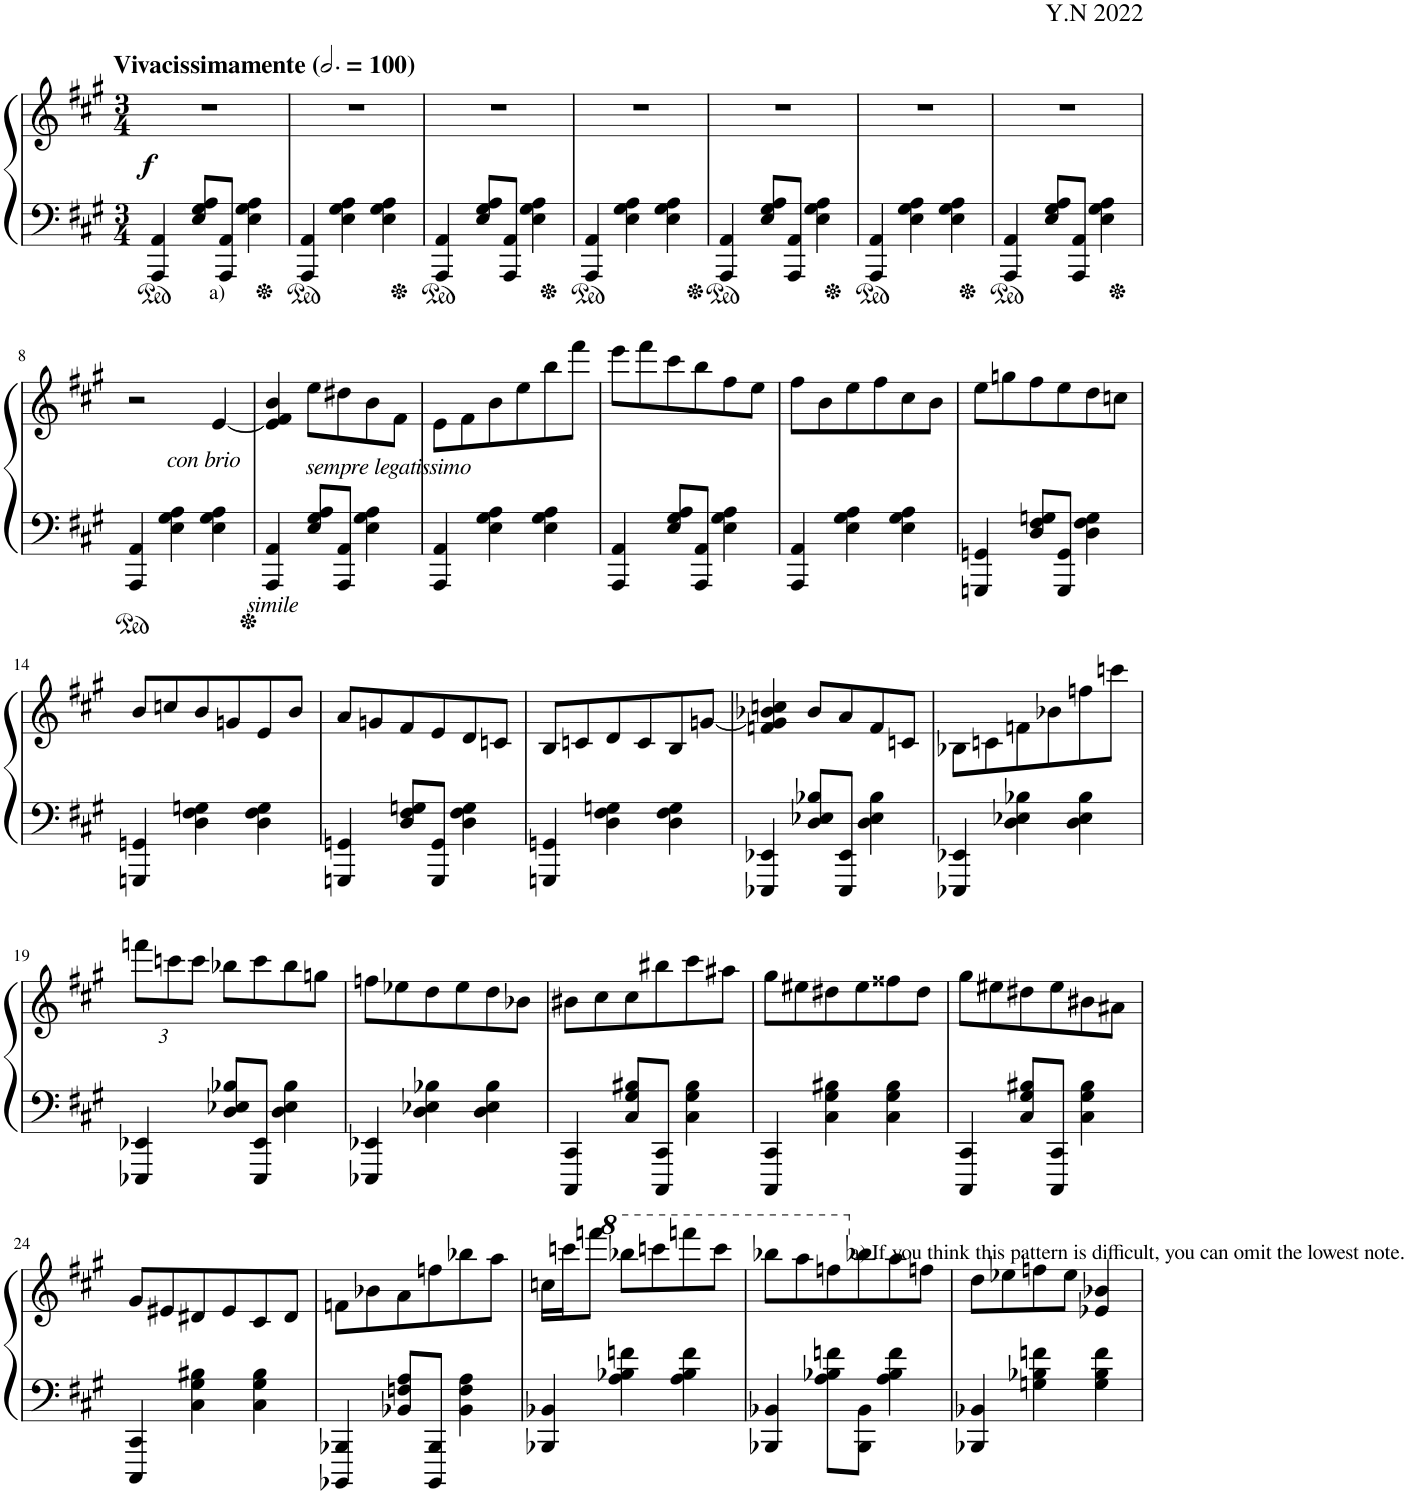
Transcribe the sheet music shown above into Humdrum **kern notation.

**kern	**kern	**dynam
*part1	*part1	*part1
*staff2	*staff1	*staff1/2
*I"Piano	*	*
*I'Pno.	*	*
*clefF4	*clefG2	*
*k[f#c#g#]	*k[f#c#g#]	*
*M3/4	*M3/4	*
*MM300	*MM300	*
=1	=1	=1
!	!LO:TX:a:B:t=Vivacissimamente	!
!	!	!LO:DY:a=2
4AAA/ 4AA/	2.r	f
8E/ 8G#/ 8A/L	.	.
!LO:TX:b:t=a)	!	!
8AAA/ 8AA/J	.	.
4E\ 4G#\ 4A\	.	.
=2	=2	=2
4AAA/ 4AA/	2.r	.
4E\ 4G#\ 4A\	.	.
4E\ 4G#\ 4A\	.	.
=3	=3	=3
4AAA/ 4AA/	2.r	.
8E/ 8G#/ 8A/L	.	.
8AAA/ 8AA/J	.	.
4E\ 4G#\ 4A\	.	.
=4	=4	=4
4AAA/ 4AA/	2.r	.
4E\ 4G#\ 4A\	.	.
4E\ 4G#\ 4A\	.	.
=5	=5	=5
4AAA/ 4AA/	2.r	.
8E/ 8G#/ 8A/L	.	.
8AAA/ 8AA/J	.	.
4E\ 4G#\ 4A\	.	.
=6	=6	=6
4AAA/ 4AA/	2.r	.
4E\ 4G#\ 4A\	.	.
4E\ 4G#\ 4A\	.	.
=7	=7	=7
4AAA/ 4AA/	2.r	.
8E/ 8G#/ 8A/L	.	.
8AAA/ 8AA/J	.	.
4E\ 4G#\ 4A\	.	.
!!LO:LB:g=z
=8	=8	=8
4AAA/ 4AA/	2r	.
4E\ 4G#\ 4A\	.	.
!	!LO:TX:b:i:t=con brio	!
4E\ 4G#\ 4A\	[4e/	.
=9	=9	=9
!LO:TX:b:i:t=simile	!	!
4AAA/ 4AA/	4e/] 4f#/ 4b/	.
!	!LO:TX:b:i:t=sempre legatissimo	!
8E/ 8G#/ 8A/L	8ee\L	.
8AAA/ 8AA/J	8dd#X\	.
4E\ 4G#\ 4A\	8b\	.
.	8f#\J	.
=10	=10	=10
4AAA/ 4AA/	8e\L	.
.	8f#\	.
4E\ 4G#\ 4A\	8b\	.
.	8ee\	.
4E\ 4G#\ 4A\	8bb\	.
.	8fff#\J	.
=11	=11	=11
4AAA/ 4AA/	8eee\L	.
.	8fff#\	.
8E/ 8G#/ 8A/L	8ccc#\	.
8AAA/ 8AA/J	8bb\	.
4E\ 4G#\ 4A\	8ff#\	.
.	8ee\J	.
=12	=12	=12
4AAA/ 4AA/	8ff#\L	.
.	8b\	.
4E\ 4G#\ 4A\	8ee\	.
.	8ff#\	.
4E\ 4G#\ 4A\	8cc#\	.
.	8b\J	.
=13	=13	=13
4GGGn/ 4GGn/	8ee\L	.
.	8ggn\	.
8D/ 8F#/ 8Gn/L	8ff#\	.
8GGG/ 8GG/J	8ee\	.
4D\ 4F#\ 4G\	8dd\	.
.	8ccn\J	.
!!LO:LB:g=z
=14	=14	=14
4GGGn/ 4GGn/	8b/L	.
.	8ccn/	.
4D\ 4F#\ 4Gn\	8b/	.
.	8gn/	.
4D\ 4F#\ 4G\	8e/	.
.	8b/J	.
=15	=15	=15
4GGGn/ 4GGn/	8a/L	.
.	8gn/	.
8D/ 8F#/ 8Gn/L	8f#/	.
8GGG/ 8GG/J	8e/	.
4D\ 4F#\ 4G\	8d/	.
.	8cn/J	.
=16	=16	=16
4GGGn/ 4GGn/	8B/L	.
.	8cn/	.
4D\ 4F#\ 4Gn\	8d/	.
.	8c/	.
4D\ 4F#\ 4G\	8B/	.
.	[8gn/J	.
=17	=17	=17
4EEE-X/ 4EE-X/	4fn/ 4g/] 4b-X/ 4ccn/	.
8D/ 8E-X/ 8B-X/L	8b-/L	.
8EEE-/ 8EE-/J	8a/	.
4D\ 4E-\ 4B-\	8f/	.
.	8cn/J	.
=18	=18	=18
4EEE-X/ 4EE-X/	8B-X\L	.
.	8cn\	.
4D\ 4E-X\ 4B-X\	8fn\	.
.	8b-X\	.
4D\ 4E-\ 4B-\	8ffn\	.
.	8cccn\J	.
!!LO:LB:g=z
=19	=19	=19
*	*Xbrackettup	*
4EEE-X/ 4EE-X/	12fffn\L	.
.	12cccn\	.
.	12ccc\J	.
8D/ 8E-X/ 8B-X/L	8bb-X\L	.
8EEE-/ 8EE-/J	8ccc\	.
4D\ 4E-\ 4B-\	8bb-\	.
.	8ggn\J	.
=20	=20	=20
4EEE-X/ 4EE-X/	8ffn\L	.
.	8ee-X\	.
4D\ 4E-X\ 4B-X\	8dd\	.
.	8ee-\	.
4D\ 4E-\ 4B-\	8dd\	.
.	8b-X\J	.
=21	=21	=21
4CCC#/ 4CC#/	8b#X\L	.
.	8cc#\	.
8C#/ 8G#/ 8B#X/L	8cc#\	.
8CCC#/ 8CC#/J	8bb#X\	.
4C#\ 4G#\ 4B#\	8ccc#\	.
.	8aa#X\J	.
=22	=22	=22
4CCC#/ 4CC#/	8gg#\L	.
.	8ee#X\	.
4C#\ 4G#\ 4B#X\	8dd#X\	.
.	8ee#\	.
4C#\ 4G#\ 4B#\	8ff##X\	.
.	8dd#\J	.
=23	=23	=23
!LO:TX:b:t=a) If you think this pattern is difficult, you can omit the lowest note.	!	!
4CCC#/ 4CC#/	8gg#\L	.
.	8ee#X\	.
8C#/ 8G#/ 8B#X/L	8dd#X\	.
8CCC#/ 8CC#/J	8ee#\	.
4C#\ 4G#\ 4B#\	8b#X\	.
.	8a#X\J	.
!!LO:LB:g=z
=24	=24	=24
4CCC#/ 4CC#/	8g#/L	.
.	8e#X/	.
4C#\ 4G#\ 4B#X\	8d#X/	.
.	8e#/	.
4C#\ 4G#\ 4B#\	8c#/	.
.	8d#/J	.
=25	=25	=25
4BBBB-X/ 4BBB-X/	8fn\L	.
.	8b-X\	.
8BB-X/ 8Fn/ 8A/L	8a\	.
8BBBB-/ 8BBB-/J	8ffn\	.
4BB-\ 4F\ 4A\	8bb-X\	.
.	8aa\J	.
=26	=26	=26
4BBB-X/ 4BB-X/	16ccn\LL	.
.	16cccn\J	.
.	8fffn\J	.
*	*8va	*
4A\ 4B-X\ 4fn\	8bbb-X\L	.
.	8ccccn\	.
4A\ 4B-\ 4f\	8ffffn\	.
.	8cccc\J	.
=27	=27	=27
4BBB-X/ 4BB-X/	8bbb-X\L	.
.	8aaa\	.
8A\ 8B-X\ 8fn\L	8fffn\	.
*	*X8va	*
8BBB-\ 8BB-\J	8bb-X\	.
4A\ 4B-\ 4f\	8aa\	.
.	8ffn\J	.
=28	=28	=28
4BBB-X/ 4BB-X/	8dd\L	.
.	8ee-X\	.
4Gn\ 4B-X\ 4fn\	8ffn\	.
.	8ee-\J	.
4G\ 4B-\ 4f\	4e-X/ 4b-X/	.
=	=	=
*-	*-	*-
